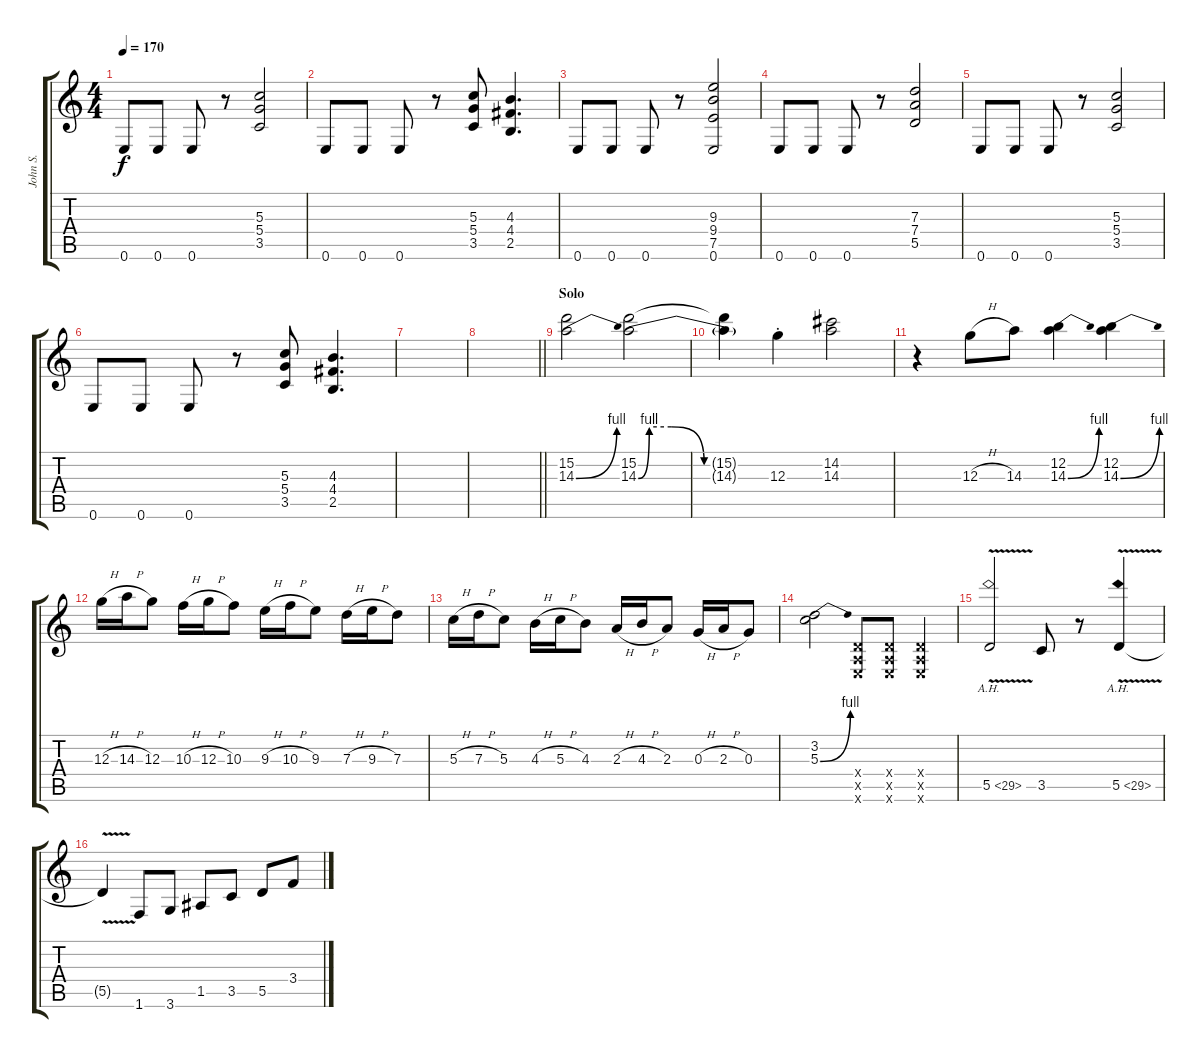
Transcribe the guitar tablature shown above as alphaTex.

\track ("John S." "John S.") {instrument overdrivenguitar}
\staff {score tabs}
\tuning (E4 B3 G3 D3 A2 E2) {hide}
\ts (4 4)
\tempo 170
\clef g2
\ks c
0.6.8{dy f} 0.6.8 0.6.8 r.8 (5.3 5.4 3.5).2 |
0.6.8 0.6.8 0.6.8 r.8 (5.3 5.4 3.5).8 (4.3 4.4 2.5).4{d} |
0.6.8 0.6.8 0.6.8 r.8 (9.3 9.4 7.5 0.6).2 |
0.6.8 0.6.8 0.6.8 r.8 (7.3 7.4 5.5).2 |
0.6.8 0.6.8 0.6.8 r.8 (5.3 5.4 3.5).2 |
0.6.8 0.6.8 0.6.8 r.8 (5.3 5.4 3.5).8 (4.3 4.4 2.5).4{d} |
|
\barLineRight lightlight
|
\section ("" "Solo")
(15.2 14.3{be (bend 0 0 60 4)}).2{instrument overdrivenguitar} (15.2 14.3{be (custom 0 0 5 4 15 4 30 0 60 0)}).2 |
(15.2{t} 14.3{t}).4 12.3{st}.4 (14.2 14.3).2 |
r.4 12.3{h}.8 14.3.8 (12.2 14.3{be (bend 0 0 60 4)}).4 (12.2 14.3{be (bend 0 0 60 4)}).4 |
12.3{h}.16 14.3{h}.16 12.3.8 10.3{h}.16 12.3{h}.16 10.3.8 9.3{h}.16 10.3{h}.16 9.3.8 7.3{h}.16 9.3{h}.16 7.3.8 |
5.3{h}.16 7.3{h}.16 5.3.8 4.3{h}.16 5.3{h}.16 4.3.8 2.3{h}.16 4.3{h}.16 2.3.8 0.3{h}.16 2.3{h}.16 0.3.8 |
(3.2 5.3{be (bend 0 0 60 4)}).2 (0.4{x} 0.5{x} 0.6{x}).8 (0.4{x} 0.5{x} 0.6{x}).8 (0.4{x} 0.5{x} 0.6{x}).4 |
5.5{ah 24 v}.2 3.5.8 r.8 5.5{ah 24 v}.4 |
5.5{t}.4 1.6.8 3.6.8 1.5.8 3.5.8 5.5.8 3.4.8
